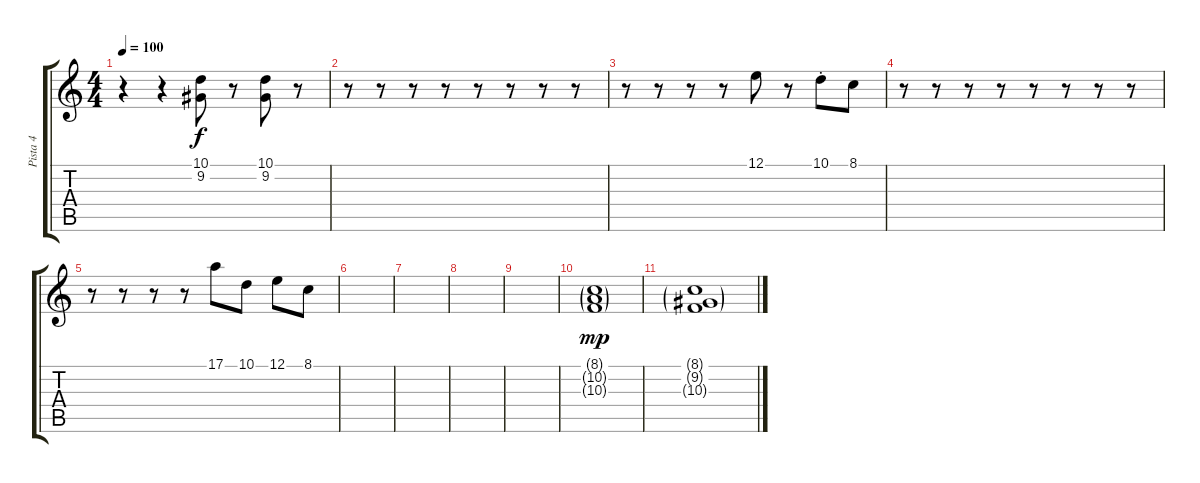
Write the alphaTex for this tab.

\track ("Pista 4" "Pista 4") {instrument drawbarorgan}
\staff {score tabs}
\tuning (E4 B3 G3 D3 A2 E2) {hide}
\ts (4 4)
\tempo 100
\clef g2
\ks c
r.4{dy mp} r.4 (10.1 9.2).8{dy f} r.8 (10.1 9.2).8 r.8 |
r.8 r.8 r.8 r.8 r.8 r.8 r.8 r.8 |
r.8 r.8 r.8 r.8 12.1.8 r.8 10.1{st}.8 8.1.8 |
r.8 r.8 r.8 r.8 r.8 r.8 r.8 r.8 |
r.8 r.8 r.8 r.8 17.1.8 10.1.8 12.1.8 8.1.8 |
|
|
|
|
(8.1{g} 10.2{g} 10.3{g}).1{dy mp} |
(8.1{g} 9.2{g} 10.3{g}).1
